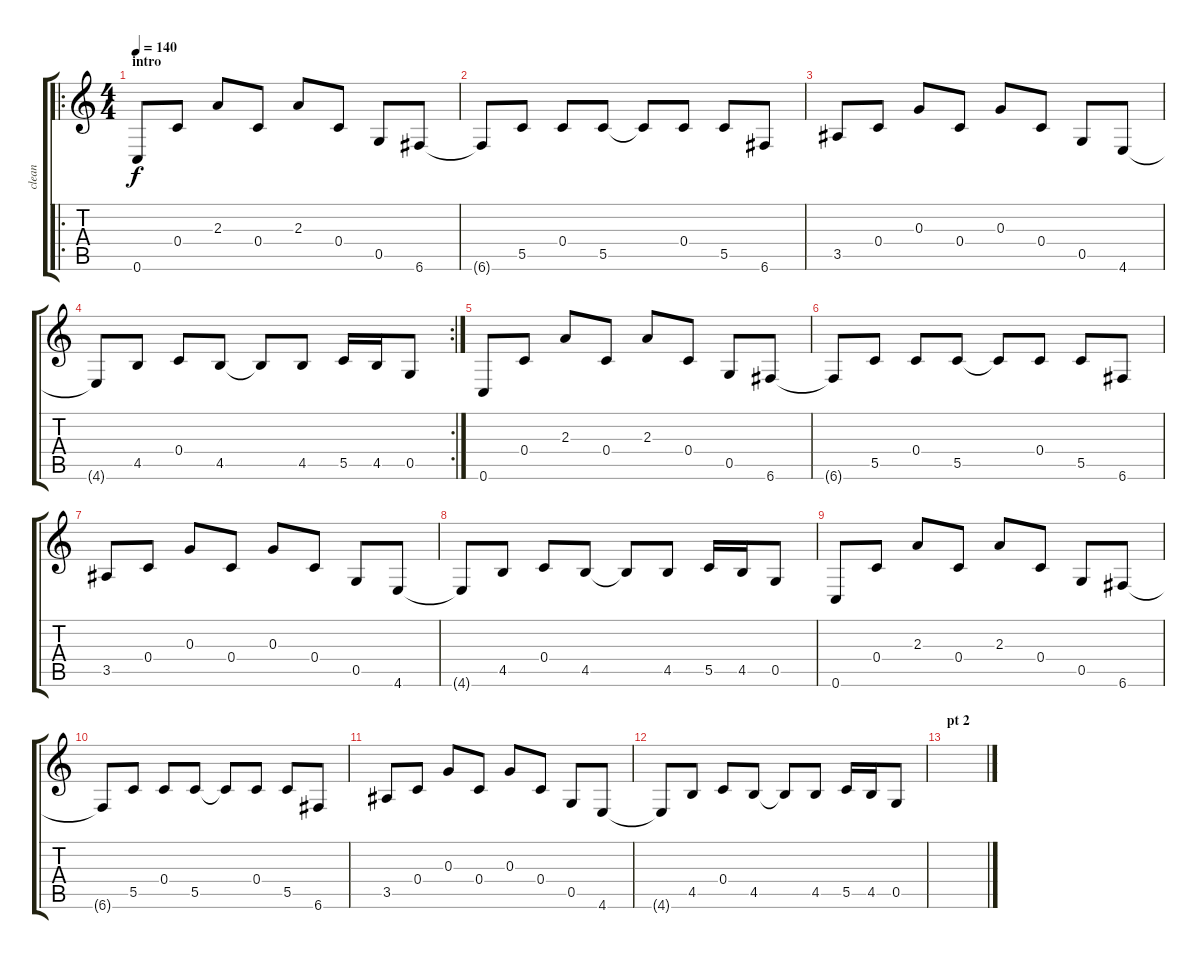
\track ("clean" "clean") {instrument electricguitarclean}
\staff {score tabs}
\tuning (E4 C4 G3 C3 G2 C2) {hide}
\ro
\ts (4 4)
\section ("" "intro")
\tempo 140
\clef g2
\ks c
0.6.8{dy f instrument electricguitarclean} 0.4.8 2.3.8 0.4.8 2.3.8 0.4.8 0.5.8 6.6.8 |
6.6{t}.8 5.5.8 0.4.8 5.5.8 5.5{t}.8 0.4.8 5.5.8 6.6.8 |
3.5.8 0.4.8 0.3.8 0.4.8 0.3.8 0.4.8 0.5.8 4.6.8 |
\rc 2
4.6{t}.8 4.5.8 0.4.8 4.5.8 4.5{t}.8 4.5.8 5.5.16 4.5.16 0.5.8 |
\section ("" "")
0.6.8 0.4.8 2.3.8 0.4.8 2.3.8 0.4.8 0.5.8 6.6.8 |
6.6{t}.8 5.5.8 0.4.8 5.5.8 5.5{t}.8 0.4.8 5.5.8 6.6.8 |
3.5.8 0.4.8 0.3.8 0.4.8 0.3.8 0.4.8 0.5.8 4.6.8 |
4.6{t}.8 4.5.8 0.4.8 4.5.8 4.5{t}.8 4.5.8 5.5.16 4.5.16 0.5.8 |
0.6.8 0.4.8 2.3.8 0.4.8 2.3.8 0.4.8 0.5.8 6.6.8 |
6.6{t}.8 5.5.8 0.4.8 5.5.8 5.5{t}.8 0.4.8 5.5.8 6.6.8 |
3.5.8 0.4.8 0.3.8 0.4.8 0.3.8 0.4.8 0.5.8 4.6.8 |
4.6{t}.8 4.5.8 0.4.8 4.5.8 4.5{t}.8 4.5.8 5.5.16 4.5.16 0.5.8 |
\section ("" "pt 2")
